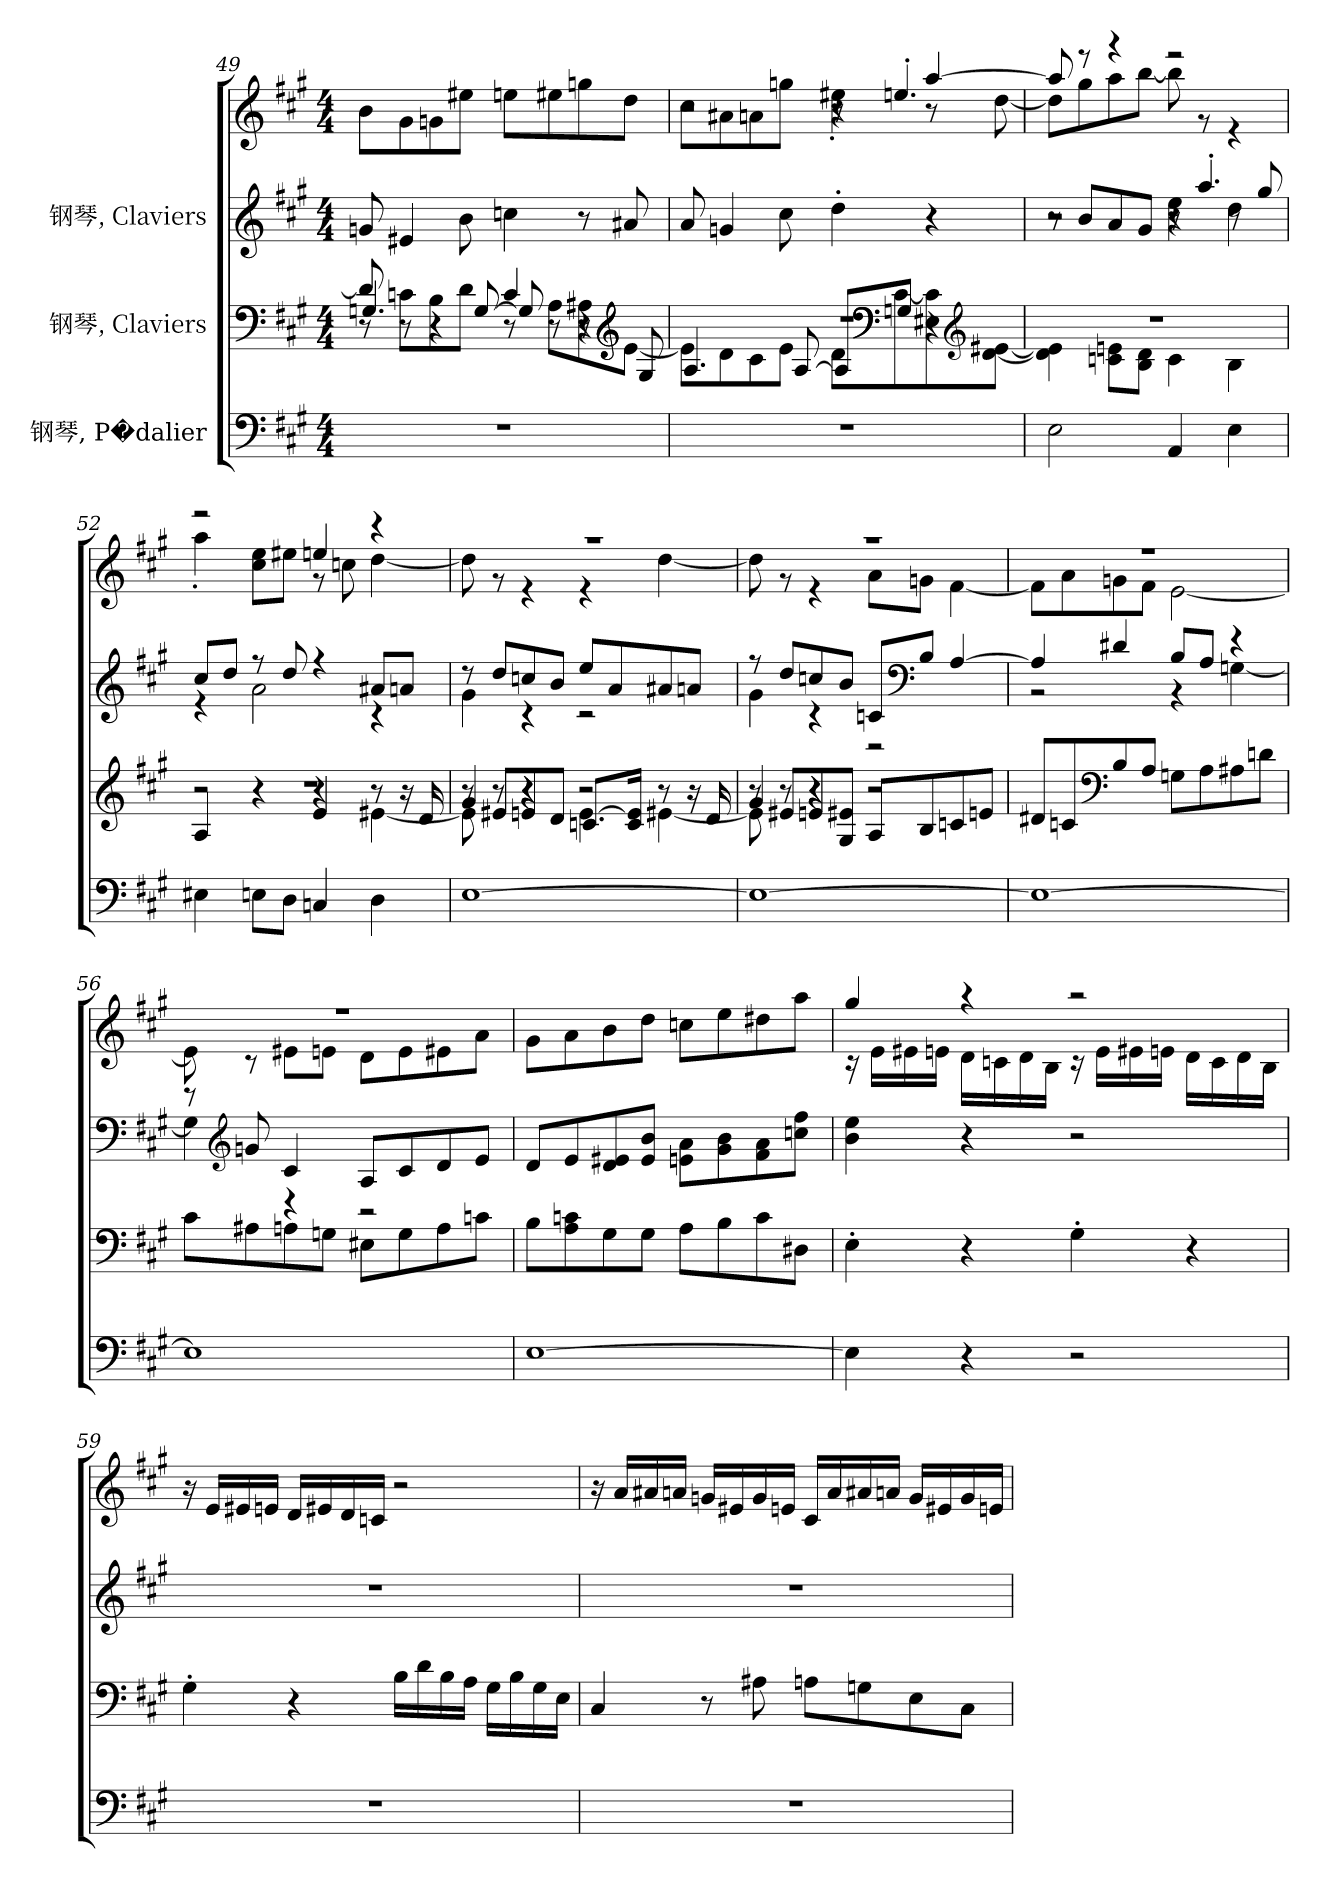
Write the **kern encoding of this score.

**kern	**kern	**kern	**kern
*part3	*part2	*part1	*part1
*staff4	*staff3	*staff2	*staff1
*I"钢琴, P�dalier	*I"钢琴, Claviers	*I"钢琴, Claviers	*
*clefF4	*clefF4	*clefG2	*clefG2
*k[f#c#g#]	*k[f#c#g#]	*k[f#c#g#]	*k[f#c#g#]
*M4/4	*M4/4	*M4/4	*M4/4
=49	=49	=49	=49
*	*^	*	*
*	*	*^	*	*
1r	8d/]	8r	4.Gn/	8gn/	8b\L
.	8r	8cn\L	.	4e#X/	8g#\
.	4r	8B\	.	.	8gn\
.	.	8d\J	[8G/	8b\	8ee#X\J
.	4c/	8r	8G/]	4ccn\	8een\L
.	.	8A\L	8r	.	8ee#X\
.	4r	8A#X\	8r	8r	8ggn\
*	*clefG2	*	*	*	*
.	.	[8e\J	8G/	8a#X/	8dd\J
!!LO:PB:g=z
=50	=50	=50	=50	=50	=50
*	*	*	*	*	*^
*	*	*	*	*	*	*^
1r	1r	8e\L]	4.A/	8a/	2r	8cc#\L	2r
.	.	8d\	.	4gn/	.	8a#X\	.
.	.	8c#\	.	.	.	8an\	.
.	.	8e\J	[8A/	8cc#\	.	8ggn\J	.
.	.	8d\L	8A/L]	4dd'\	4r	4ee#X'\	8r
*	*clefF4	*	*	*	*	*	*
.	.	[8c#\	8Gn/J	.	.	.	4.een'/
.	.	8E#X\ 8c#\]	4r	4r	[4aa/	8r	.
*	*clefG2	*	*	*	*	*	*
.	.	[8d\ [8e#X\J	.	.	.	[8dd\	.
*	*	*v	*v	*	*	*v	*v
=51	=51	=51	=51	=51	=51
*	*	*	*^	*	*
*	*	*	*	*^	*	*
2E\	1r	4d\] 4e#\]	2r	2r	8r	8aa/]	8dd\L]
.	.	.	.	.	8b/L	8r	8gg#\
.	.	8cn\ 8en\L	.	.	8a/	4r	8aa\
.	.	8B\ 8d\J	.	.	8g#/J	.	[8bb\J
4AA/	.	4c\	8r	4ee\	4r	2r	8bb\]
.	.	.	4.aa'/	.	.	.	8r
4E\	.	4B\	.	4dd\	8r	.	4r
.	.	.	.	.	8gg#/	.	.
*	*	*	*	*v	*v	*	*
!!LO:LB:g=z	!!
=52	=52	=52	=52	=52	=52	=52
*	*	*^	*	*	*	*
4E#X\	1r	2r	4A/	8cc#/L	4r	2r	4aa'\
.	.	.	.	8dd/J	.	.	.
8En\L	.	.	4r	8r	2a\	.	8cc#\ 8ee\L
8D\J	.	.	.	8dd/	.	.	8ee#X\J
4Cn/	.	4r	4e/	4r	.	4een/	8r
.	.	.	.	.	.	.	8ccn\
4D\	.	[4e#X\	8r	8a#X/L	4r	4r	[4dd\
.	.	.	16r	8an/J	.	.	.
.	.	.	16d/	.	.	.	.
=53	=53	=53	=53	=53	=53	=53	=53
[1E	4g#/	8e#\]	8r	8r	4g#\	1r	8dd\]
.	.	8r	8e#X/L	8dd/L	.	.	8r
.	4r	4r	8en/	8ccn/	4r	.	4r
.	.	.	8d/J	8b/J	.	.	.
.	2r	4e\	[8.cn/L	8ee/L	2r	.	4r
.	.	.	.	8a/	.	.	.
.	.	.	16c/] 16e/Jk	.	.	.	.
.	.	[4e#X\	8r	8a#X/	.	.	[4dd\
.	.	.	16r	8an/J	.	.	.
.	.	.	16d/	.	.	.	.
!!LO:LB:g=z	!!
=54	=54	=54	=54	=54	=54	=54	=54
1E_	4g#/	8e#\]	8r	8r	4g#\	1r	8dd\]
.	.	8r	8e#X/L	8dd/L	.	.	8r
.	4r	4r	8en/	8ccn/	4r	.	4r
.	.	.	8G#/ 8e#X/J	8b/J	.	.	.
.	2r	2r	8A/L	8cn/L	2r	.	8a\L
*	*	*	*	*clefF4	*	*	*
.	.	.	8B/	8B/J	.	.	8gn\J
.	.	.	8cn/	[4A/	.	.	[4f#\
.	.	.	8en/J	.	.	.	.
*	*v	*v	*v	*	*	*	*
=55	=55	=55	=55	=55	=55
1E_	8d#X/L	4A/]	2r	1r	8f#\L]
.	8cn/	.	.	.	8a\
*	*clefF4	*	*	*	*
.	8B/	4d#X/	.	.	8gn\
.	8A/J	.	.	.	8f#\J
.	8Gn\L	8B/L	4r	.	[2e\
.	8A\	8A/J	.	.	.
.	8A#X\	4r	[4Gn\	.	.
.	8dn\J	.	.	.	.
!!LO:PB:g=z	!!
=56	=56	=56	=56	=56	=56
1E]	8c#\L	8r	4G\]	1r	8e\]
*	*	*clefG2	*	*	*
.	8A#X\	8gn/	.	.	8r
.	8An\	4c#/	4r	.	8e#X\L
.	8Gn\J	.	.	.	8en\J
.	8E#X\L	8A/L	2r	.	8d\L
.	8G\	8c#/	.	.	8e\
.	8A\	8d/	.	.	8e#X\
.	8cn\J	8e/J	.	.	8a\J
*	*	*v	*v	*	*
*	*	*	*v	*v
=57	=57	=57	=57
[1E	8B\L	8d/L	8g#\L
.	8A\ 8cn\	8e/	8a\
.	8G#\	8d/ 8e#X/	8b\
.	8G#\J	8e#/ 8b/J	8dd\J
.	8A\L	8en\ 8a\L	8ccn\L
.	8B\	8g#\ 8b\	8ee\
.	8c\	8f#\ 8a\	8dd#X\
.	8D#X\J	8ccn\ 8ff#\J	8aa\J
!!LO:LB:g=z
=58	=58	=58	=58
*	*	*	*MM82
*	*	*	*^
4E\]	4E'\	4b\ 4ee\	4gg#/	16r
.	.	.	.	16e\LL
.	.	.	.	16e#X\
.	.	.	.	16en\JJ
4r	4r	4r	4r	16d\LL
.	.	.	.	16cn\
.	.	.	.	16d\
.	.	.	.	16B\JJ
2r	4G#'\	2r	2r	16r
.	.	.	.	16e\LL
.	.	.	.	16e#X\
.	.	.	.	16en\JJ
.	4r	.	.	16d\LL
.	.	.	.	16c\
.	.	.	.	16d\
.	.	.	.	16B\JJ
*	*	*	*v	*v
=59	=59	=59	=59
1r	4G#'\	1r	16r
.	.	.	16e/LL
.	.	.	16e#X/
.	.	.	16en/JJ
.	4r	.	16d/LL
.	.	.	16e#X/
.	.	.	16d/
.	.	.	16cn/JJ
.	16B\LL	.	2r
.	16d\	.	.
.	16B\	.	.
.	16A\JJ	.	.
.	16G#\LL	.	.
.	16B\	.	.
.	16G#\	.	.
.	16E\JJ	.	.
!!LO:LB:g=z
=60	=60	=60	=60
1r	4C#/	1r	16r
.	.	.	16a/LL
.	.	.	16a#X/
.	.	.	16an/JJ
.	8r	.	16gn/LL
.	.	.	16e#X/
.	8A#X\	.	16g/
.	.	.	16en/JJ
.	8An\L	.	16c#/LL
.	.	.	16a/
.	8Gn\	.	16a#X/
.	.	.	16an/JJ
.	8E\	.	16g/LL
.	.	.	16e#X/
.	8C#\J	.	16g/
.	.	.	16en/JJ
=	=	=	=
*-	*-	*-	*-
